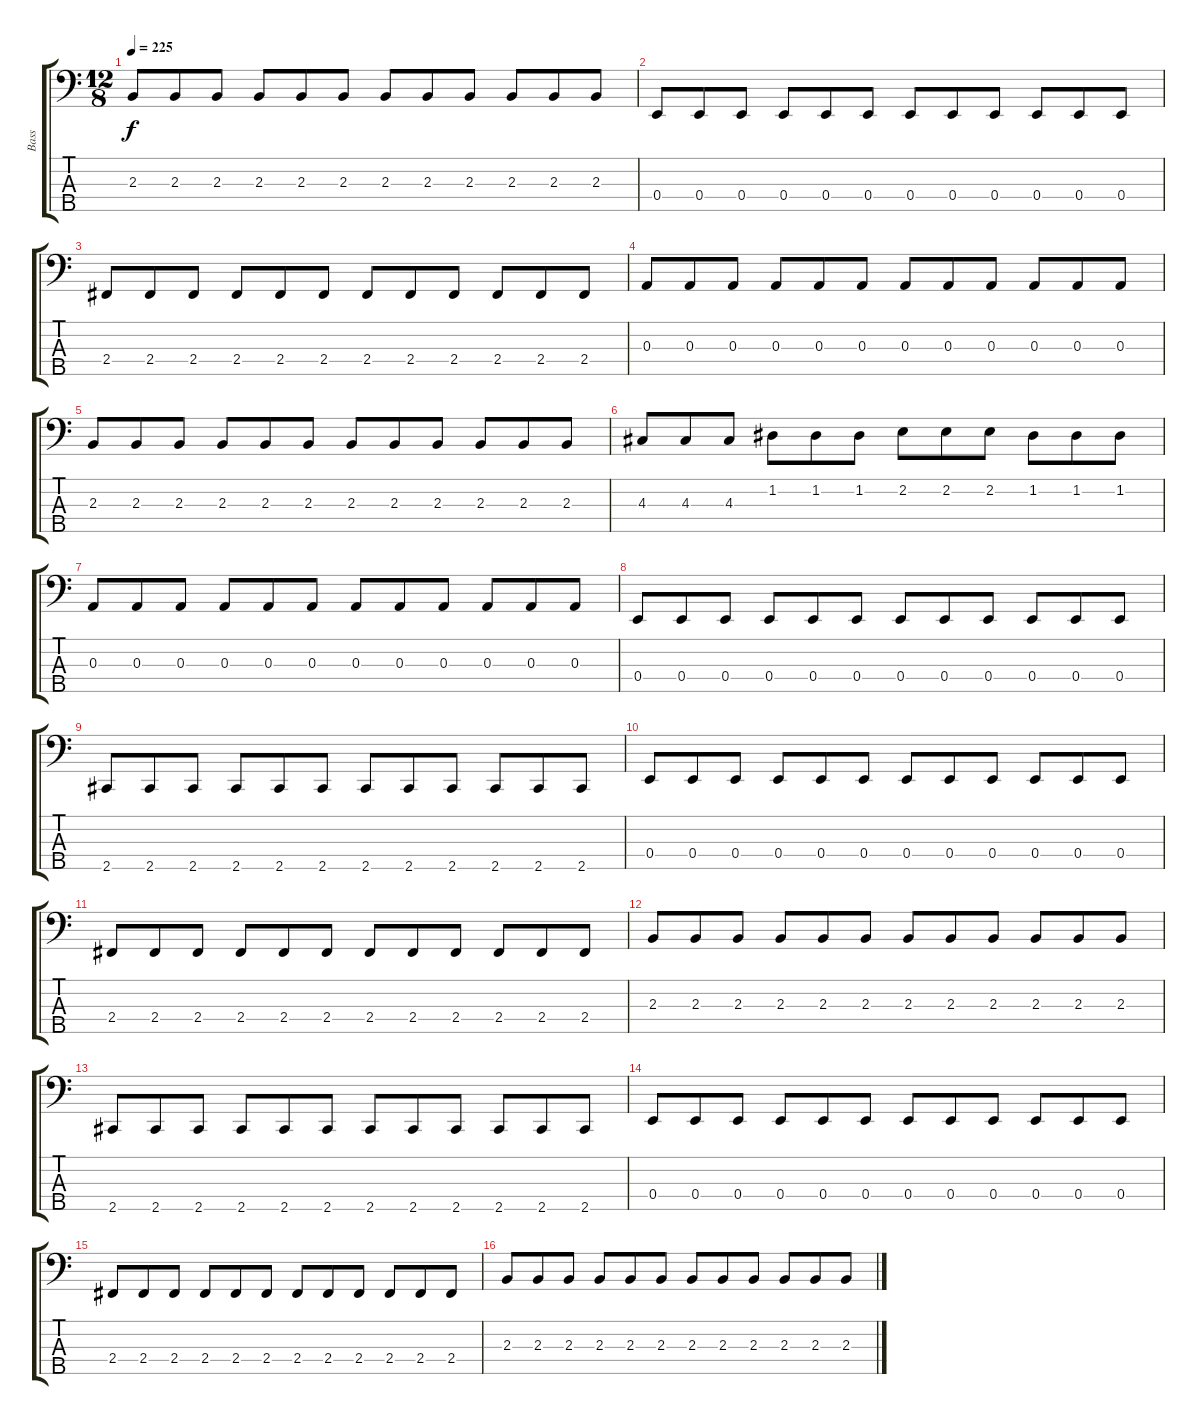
\track ("Bass" "Bass") {instrument electricbassfinger}
\staff {score tabs}
\tuning (G2 D2 A1 E1 B0) {hide}
\ts (12 8)
\tempo 225
\clef f4
\ks c
2.3.8{dy f} 2.3.8 2.3.8 2.3.8 2.3.8 2.3.8 2.3.8 2.3.8 2.3.8 2.3.8 2.3.8 2.3.8 |
0.4.8 0.4.8 0.4.8 0.4.8 0.4.8 0.4.8 0.4.8 0.4.8 0.4.8 0.4.8 0.4.8 0.4.8 |
2.4.8 2.4.8 2.4.8 2.4.8 2.4.8 2.4.8 2.4.8 2.4.8 2.4.8 2.4.8 2.4.8 2.4.8 |
0.3.8 0.3.8 0.3.8 0.3.8 0.3.8 0.3.8 0.3.8 0.3.8 0.3.8 0.3.8 0.3.8 0.3.8 |
2.3.8 2.3.8 2.3.8 2.3.8 2.3.8 2.3.8 2.3.8 2.3.8 2.3.8 2.3.8 2.3.8 2.3.8 |
4.3.8 4.3.8 4.3.8 1.2.8 1.2.8 1.2.8 2.2.8 2.2.8 2.2.8 1.2.8 1.2.8 1.2.8 |
0.3.8 0.3.8 0.3.8 0.3.8 0.3.8 0.3.8 0.3.8 0.3.8 0.3.8 0.3.8 0.3.8 0.3.8 |
0.4.8 0.4.8 0.4.8 0.4.8 0.4.8 0.4.8 0.4.8 0.4.8 0.4.8 0.4.8 0.4.8 0.4.8 |
2.5.8 2.5.8 2.5.8 2.5.8 2.5.8 2.5.8 2.5.8 2.5.8 2.5.8 2.5.8 2.5.8 2.5.8 |
0.4.8 0.4.8 0.4.8 0.4.8 0.4.8 0.4.8 0.4.8 0.4.8 0.4.8 0.4.8 0.4.8 0.4.8 |
2.4.8 2.4.8 2.4.8 2.4.8 2.4.8 2.4.8 2.4.8 2.4.8 2.4.8 2.4.8 2.4.8 2.4.8 |
2.3.8 2.3.8 2.3.8 2.3.8 2.3.8 2.3.8 2.3.8 2.3.8 2.3.8 2.3.8 2.3.8 2.3.8 |
2.5.8 2.5.8 2.5.8 2.5.8 2.5.8 2.5.8 2.5.8 2.5.8 2.5.8 2.5.8 2.5.8 2.5.8 |
0.4.8 0.4.8 0.4.8 0.4.8 0.4.8 0.4.8 0.4.8 0.4.8 0.4.8 0.4.8 0.4.8 0.4.8 |
2.4.8 2.4.8 2.4.8 2.4.8 2.4.8 2.4.8 2.4.8 2.4.8 2.4.8 2.4.8 2.4.8 2.4.8 |
2.3.8 2.3.8 2.3.8 2.3.8 2.3.8 2.3.8 2.3.8 2.3.8 2.3.8 2.3.8 2.3.8 2.3.8
